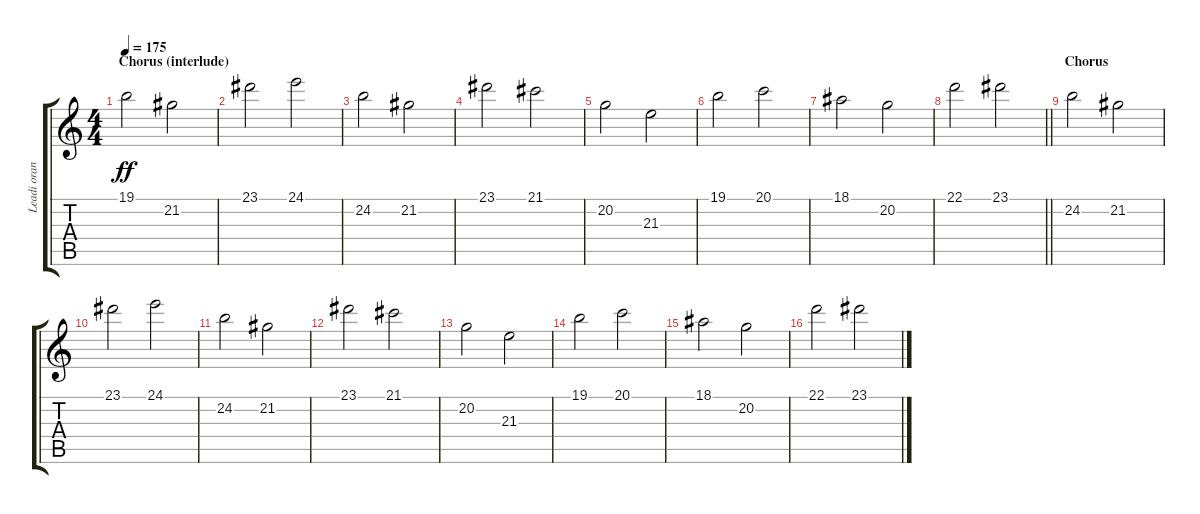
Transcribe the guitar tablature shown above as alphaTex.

\track ("Leadi oranssi" "Leadi oran") {instrument lead1square}
\staff {score tabs}
\tuning (E4 B3 G3 D3 A2 E2) {hide}
\ts (4 4)
\section ("" "Chorus (interlude)")
\tempo 175
\clef g2
\ks c
19.1.2{dy ff} 21.2.2 |
23.1.2 24.1.2 |
24.2.2 21.2.2 |
23.1.2 21.1.2 |
20.2.2 21.3.2 |
19.1.2 20.1.2 |
18.1.2 20.2.2 |
\barLineRight lightlight
22.1.2 23.1.2 |
\section ("" "Chorus")
24.2.2 21.2.2 |
23.1.2 24.1.2 |
24.2.2 21.2.2 |
23.1.2 21.1.2 |
20.2.2 21.3.2 |
19.1.2 20.1.2 |
18.1.2 20.2.2 |
22.1.2 23.1.2
